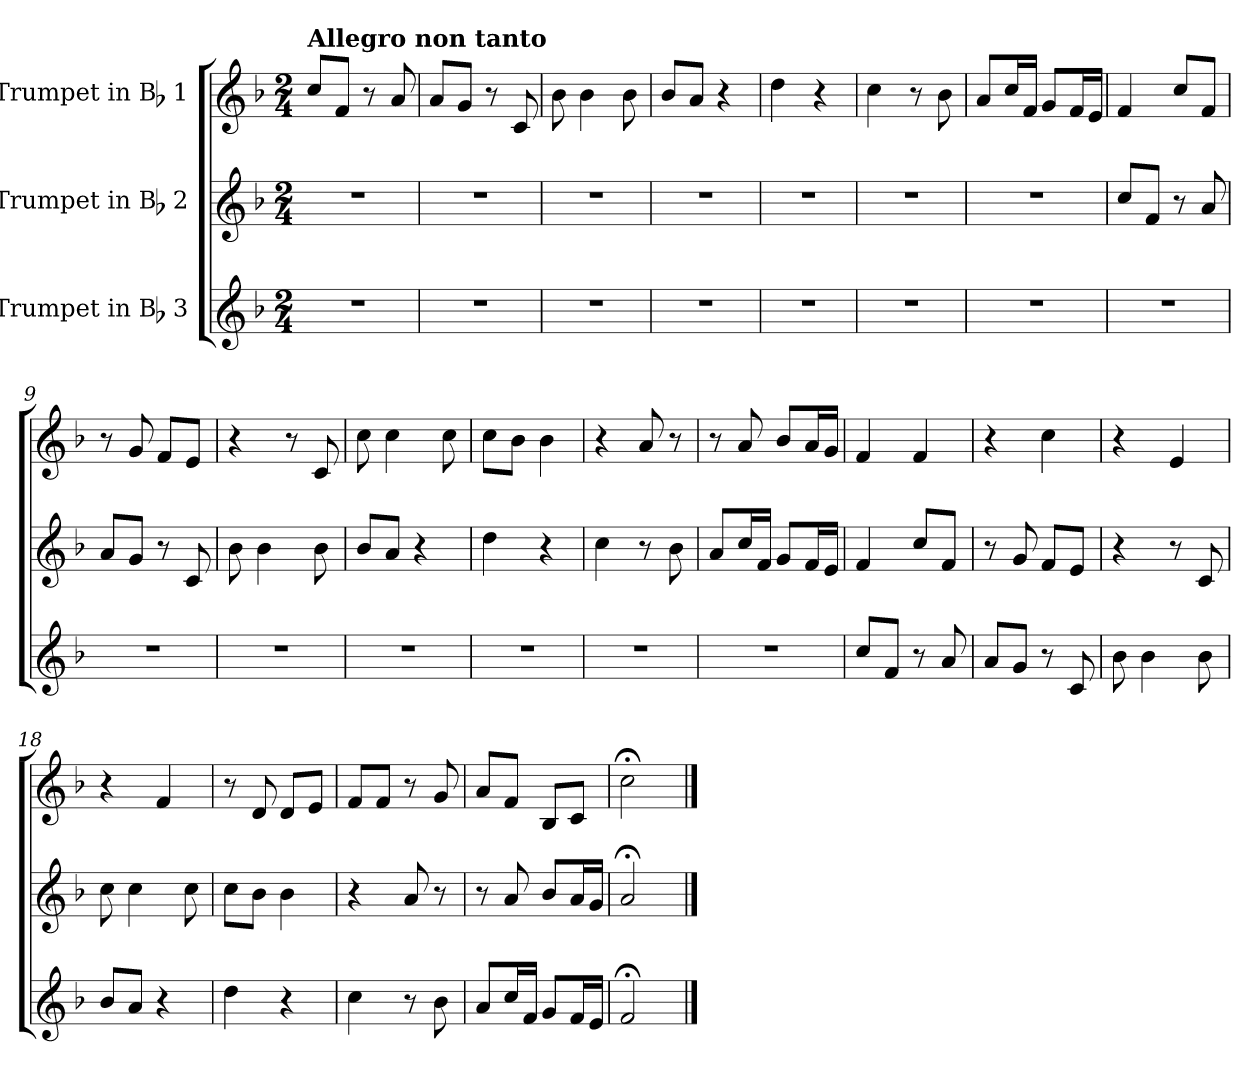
**kern	**kern	**kern
*part3	*part2	*part1
*staff3	*staff2	*staff1
*I"Trumpet in Bb 3	*I"Trumpet in Bb 2	*I"Trumpet in Bb 1
*clefG2	*clefG2	*clefG2
*ITrd1c2	*ITrd1c2	*ITrd1c2
*k[b-e-a-]	*k[b-e-a-]	*k[b-e-a-]
*E-:	*E-:	*E-:
*M2/4	*M2/4	*M2/4
*MM90	*MM90	*MM90
=1	=1	=1
!	!	!LO:TX:a:B:t=Allegro non tanto
2r	2r	8b-/L
.	.	8e-/J
.	.	8r
.	.	8g/
=2	=2	=2
2r	2r	8g/L
.	.	8f/J
.	.	8r
.	.	8B-/
=3	=3	=3
2r	2r	8a-\
.	.	4a-\
.	.	8a-\
=4	=4	=4
2r	2r	8a-/L
.	.	8g/J
.	.	4r
=5	=5	=5
2r	2r	4cc\
.	.	4r
=6	=6	=6
2r	2r	4b-\
.	.	8r
.	.	8a-\
=7	=7	=7
2r	2r	8g/L
.	.	16b-/L
.	.	16e-/JJ
.	.	8f/L
.	.	16e-/L
.	.	16d/JJ
=8	=8	=8
2r	8b-/L	4e-/
.	8e-/J	.
.	8r	8b-/L
.	8g/	8e-/J
!!LO:LB:g=z
=9	=9	=9
2r	8g/L	8r
.	8f/J	8f/
.	8r	8e-/L
.	8B-/	8d/J
=10	=10	=10
2r	8a-\	4r
.	4a-\	.
.	.	8r
.	8a-\	8B-/
=11	=11	=11
2r	8a-/L	8b-\
.	8g/J	4b-\
.	4r	.
.	.	8b-\
=12	=12	=12
2r	4cc\	8b-\L
.	.	8a-\J
.	4r	4a-\
=13	=13	=13
2r	4b-\	4r
.	8r	8g/
.	8a-\	8r
=14	=14	=14
2r	8g/L	8r
.	16b-/L	8g/
.	16e-/JJ	.
.	8f/L	8a-/L
.	16e-/L	16g/L
.	16d/JJ	16f/JJ
=15	=15	=15
8b-/L	4e-/	4e-/
8e-/J	.	.
8r	8b-/L	4e-/
8g/	8e-/J	.
=16	=16	=16
8g/L	8r	4r
8f/J	8f/	.
8r	8e-/L	4b-\
8B-/	8d/J	.
!!LO:LB:g=z
=17	=17	=17
8a-\	4r	4r
4a-\	.	.
.	8r	4d/
8a-\	8B-/	.
=18	=18	=18
8a-/L	8b-\	4r
8g/J	4b-\	.
4r	.	4e-/
.	8b-\	.
=19	=19	=19
4cc\	8b-\L	8r
.	8a-\J	8c/
4r	4a-\	8c/L
.	.	8d/J
=20	=20	=20
4b-\	4r	8e-/L
.	.	8e-/J
8r	8g/	8r
8a-\	8r	8f/
=21	=21	=21
8g/L	8r	8g/L
16b-/L	8g/	8e-/J
16e-/JJ	.	.
8f/L	8a-/L	8A-/L
16e-/L	16g/L	8B-/J
16d/JJ	16f/JJ	.
=22	=22	=22
2e-;</	2g;</	2b-;<\
==	==	==
*-	*-	*-
